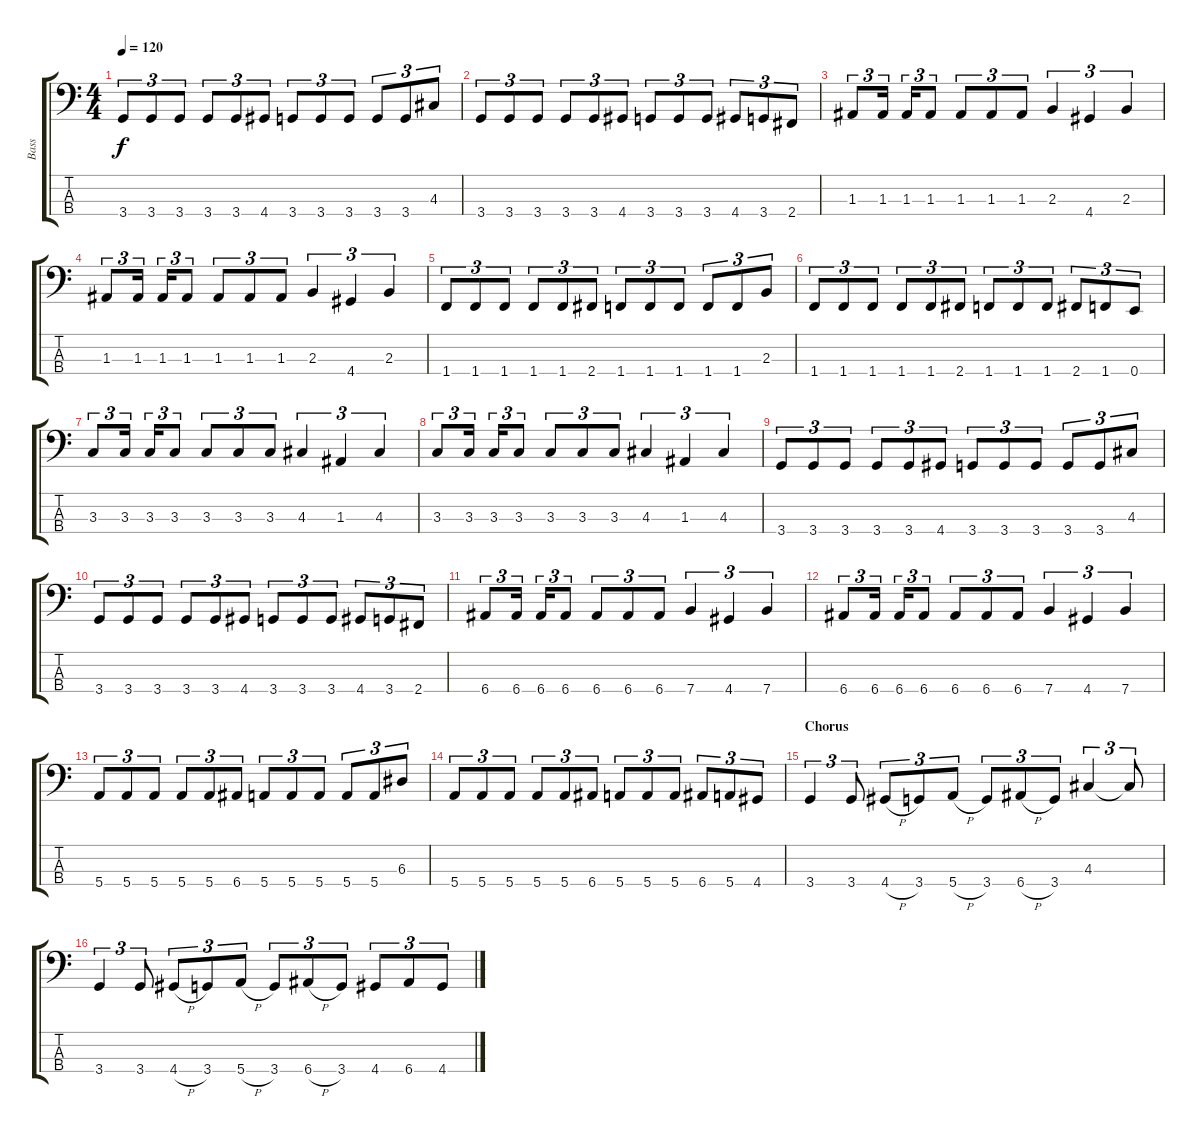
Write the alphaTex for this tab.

\track ("Bass" "Bass") {instrument electricbassfinger}
\staff {score tabs}
\tuning (G2 D2 A1 E1) {hide}
\ts (4 4)
\tempo 120
\clef f4
\ks c
3.4.8{tu (3 2) dy f} 3.4.8{tu (3 2)} 3.4.8{tu (3 2)} 3.4.8{tu (3 2)} 3.4.8{tu (3 2)} 4.4.8{tu (3 2)} 3.4.8{tu (3 2)} 3.4.8{tu (3 2)} 3.4.8{tu (3 2)} 3.4.8{tu (3 2)} 3.4.8{tu (3 2)} 4.3.8{tu (3 2)} |
3.4.8{tu (3 2)} 3.4.8{tu (3 2)} 3.4.8{tu (3 2)} 3.4.8{tu (3 2)} 3.4.8{tu (3 2)} 4.4.8{tu (3 2)} 3.4.8{tu (3 2)} 3.4.8{tu (3 2)} 3.4.8{tu (3 2)} 4.4.8{tu (3 2)} 3.4.8{tu (3 2)} 2.4.8{tu (3 2)} |
1.3.8{tu (3 2)} 1.3.16{tu (3 2)} 1.3.16{tu (3 2)} 1.3.8{tu (3 2)} 1.3.8{tu (3 2)} 1.3.8{tu (3 2)} 1.3.8{tu (3 2)} 2.3.4{tu (3 2)} 4.4.4{tu (3 2)} 2.3.4{tu (3 2)} |
1.3.8{tu (3 2)} 1.3.16{tu (3 2)} 1.3.16{tu (3 2)} 1.3.8{tu (3 2)} 1.3.8{tu (3 2)} 1.3.8{tu (3 2)} 1.3.8{tu (3 2)} 2.3.4{tu (3 2)} 4.4.4{tu (3 2)} 2.3.4{tu (3 2)} |
1.4.8{tu (3 2)} 1.4.8{tu (3 2)} 1.4.8{tu (3 2)} 1.4.8{tu (3 2)} 1.4.8{tu (3 2)} 2.4.8{tu (3 2)} 1.4.8{tu (3 2)} 1.4.8{tu (3 2)} 1.4.8{tu (3 2)} 1.4.8{tu (3 2)} 1.4.8{tu (3 2)} 2.3.8{tu (3 2)} |
1.4.8{tu (3 2)} 1.4.8{tu (3 2)} 1.4.8{tu (3 2)} 1.4.8{tu (3 2)} 1.4.8{tu (3 2)} 2.4.8{tu (3 2)} 1.4.8{tu (3 2)} 1.4.8{tu (3 2)} 1.4.8{tu (3 2)} 2.4.8{tu (3 2)} 1.4.8{tu (3 2)} 0.4.8{tu (3 2)} |
3.3.8{tu (3 2)} 3.3.16{tu (3 2)} 3.3.16{tu (3 2)} 3.3.8{tu (3 2)} 3.3.8{tu (3 2)} 3.3.8{tu (3 2)} 3.3.8{tu (3 2)} 4.3.4{tu (3 2)} 1.3.4{tu (3 2)} 4.3.4{tu (3 2)} |
3.3.8{tu (3 2)} 3.3.16{tu (3 2)} 3.3.16{tu (3 2)} 3.3.8{tu (3 2)} 3.3.8{tu (3 2)} 3.3.8{tu (3 2)} 3.3.8{tu (3 2)} 4.3.4{tu (3 2)} 1.3.4{tu (3 2)} 4.3.4{tu (3 2)} |
3.4.8{tu (3 2)} 3.4.8{tu (3 2)} 3.4.8{tu (3 2)} 3.4.8{tu (3 2)} 3.4.8{tu (3 2)} 4.4.8{tu (3 2)} 3.4.8{tu (3 2)} 3.4.8{tu (3 2)} 3.4.8{tu (3 2)} 3.4.8{tu (3 2)} 3.4.8{tu (3 2)} 4.3.8{tu (3 2)} |
3.4.8{tu (3 2)} 3.4.8{tu (3 2)} 3.4.8{tu (3 2)} 3.4.8{tu (3 2)} 3.4.8{tu (3 2)} 4.4.8{tu (3 2)} 3.4.8{tu (3 2)} 3.4.8{tu (3 2)} 3.4.8{tu (3 2)} 4.4.8{tu (3 2)} 3.4.8{tu (3 2)} 2.4.8{tu (3 2)} |
6.4.8{tu (3 2)} 6.4.16{tu (3 2)} 6.4.16{tu (3 2)} 6.4.8{tu (3 2)} 6.4.8{tu (3 2)} 6.4.8{tu (3 2)} 6.4.8{tu (3 2)} 7.4.4{tu (3 2)} 4.4.4{tu (3 2)} 7.4.4{tu (3 2)} |
6.4.8{tu (3 2)} 6.4.16{tu (3 2)} 6.4.16{tu (3 2)} 6.4.8{tu (3 2)} 6.4.8{tu (3 2)} 6.4.8{tu (3 2)} 6.4.8{tu (3 2)} 7.4.4{tu (3 2)} 4.4.4{tu (3 2)} 7.4.4{tu (3 2)} |
5.4.8{tu (3 2)} 5.4.8{tu (3 2)} 5.4.8{tu (3 2)} 5.4.8{tu (3 2)} 5.4.8{tu (3 2)} 6.4.8{tu (3 2)} 5.4.8{tu (3 2)} 5.4.8{tu (3 2)} 5.4.8{tu (3 2)} 5.4.8{tu (3 2)} 5.4.8{tu (3 2)} 6.3.8{tu (3 2)} |
5.4.8{tu (3 2)} 5.4.8{tu (3 2)} 5.4.8{tu (3 2)} 5.4.8{tu (3 2)} 5.4.8{tu (3 2)} 6.4.8{tu (3 2)} 5.4.8{tu (3 2)} 5.4.8{tu (3 2)} 5.4.8{tu (3 2)} 6.4.8{tu (3 2)} 5.4.8{tu (3 2)} 4.4.8{tu (3 2)} |
\section ("" "Chorus")
3.4.4{tu (3 2)} 3.4.8{tu (3 2)} 4.4{h}.8{tu (3 2)} 3.4.8{tu (3 2)} 5.4{h}.8{tu (3 2)} 3.4.8{tu (3 2)} 6.4{h}.8{tu (3 2)} 3.4.8{tu (3 2)} 4.3.4{tu (3 2)} 4.3{t}.8{tu (3 2)} |
3.4.4{tu (3 2)} 3.4.8{tu (3 2)} 4.4{h}.8{tu (3 2)} 3.4.8{tu (3 2)} 5.4{h}.8{tu (3 2)} 3.4.8{tu (3 2)} 6.4{h}.8{tu (3 2)} 3.4.8{tu (3 2)} 4.4.8{tu (3 2)} 6.4.8{tu (3 2)} 4.4.8{tu (3 2)}
